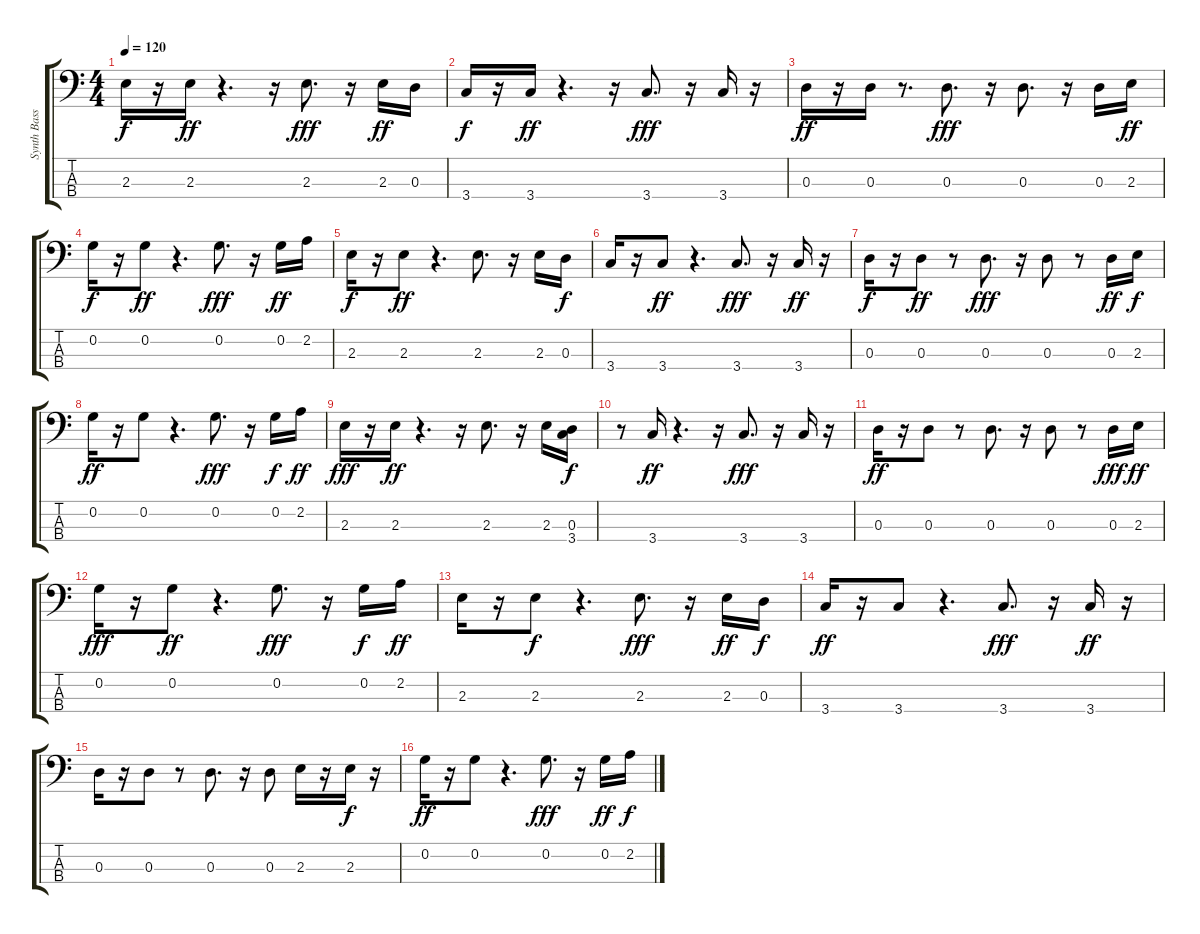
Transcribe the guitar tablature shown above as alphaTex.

\track ("Synth Bass" "Synth Bass") {instrument acousticbass}
\staff {score tabs}
\tuning (C-1 G2 D2 A1) {hide}
\ts (4 4)
\tempo 120
\clef f4
\ks c
2.3.16{dy f} r.16 2.3.16{dy ff} r.4{d} r.16 2.3.8{d dy fff} r.16 2.3.16{dy ff} 0.3.16 |
3.4.16{dy f} r.16 3.4.16{dy ff} r.4{d} r.16 3.4.8{d dy fff} r.16 3.4.16 r.16 |
0.3.16{dy ff} r.16 0.3.16 r.8{d} 0.3.8{d dy fff} r.16 0.3.8{d} r.16 0.3.16 2.3.16{dy ff} |
0.2.16{dy f} r.16 0.2.8{dy ff} r.4{d} 0.2.8{d dy fff} r.16 0.2.16{dy ff} 2.2.16 |
2.3.16{dy f} r.16 2.3.8{dy ff} r.4{d} 2.3.8{d} r.16 2.3.16 0.3.16{dy f} |
3.4.16 r.16 3.4.8{dy ff} r.4{d} 3.4.8{d dy fff} r.16 3.4.16{dy ff} r.16 |
0.3.16{dy f} r.16 0.3.8{dy ff} r.8 0.3.8{d dy fff} r.16 0.3.8 r.8 0.3.16{dy ff} 2.3.16{dy f} |
0.2.16{dy ff} r.16 0.2.8 r.4{d} 0.2.8{d dy fff} r.16 0.2.16{dy f} 2.2.16{dy ff} |
2.3.16{dy fff} r.16 2.3.16{dy ff} r.4{d} r.16 2.3.8{d} r.16 2.3.16 (0.3 3.4).16{dy f} |
r.8 3.4.16{dy ff} r.4{d} r.16 3.4.8{d dy fff} r.16 3.4.16 r.16 |
0.3.16{dy ff} r.16 0.3.8 r.8 0.3.8{d} r.16 0.3.8 r.8 0.3.16{dy fff} 2.3.16{dy ff} |
0.2.16{dy fff} r.16 0.2.8{dy ff} r.4{d} 0.2.8{d dy fff} r.16 0.2.16{dy f} 2.2.16{dy ff} |
2.3.16 r.16 2.3.8{dy f} r.4{d} 2.3.8{d dy fff} r.16 2.3.16{dy ff} 0.3.16{dy f} |
3.4.16{dy ff} r.16 3.4.8 r.4{d} 3.4.8{d dy fff} r.16 3.4.16{dy ff} r.16 |
0.3.16 r.16 0.3.8 r.8 0.3.8{d} r.16 0.3.8 2.3.16 r.16 2.3.16{dy f} r.16 |
0.2.16{dy ff} r.16 0.2.8 r.4{d} 0.2.8{d dy fff} r.16 0.2.16{dy ff} 2.2.16{dy f}
